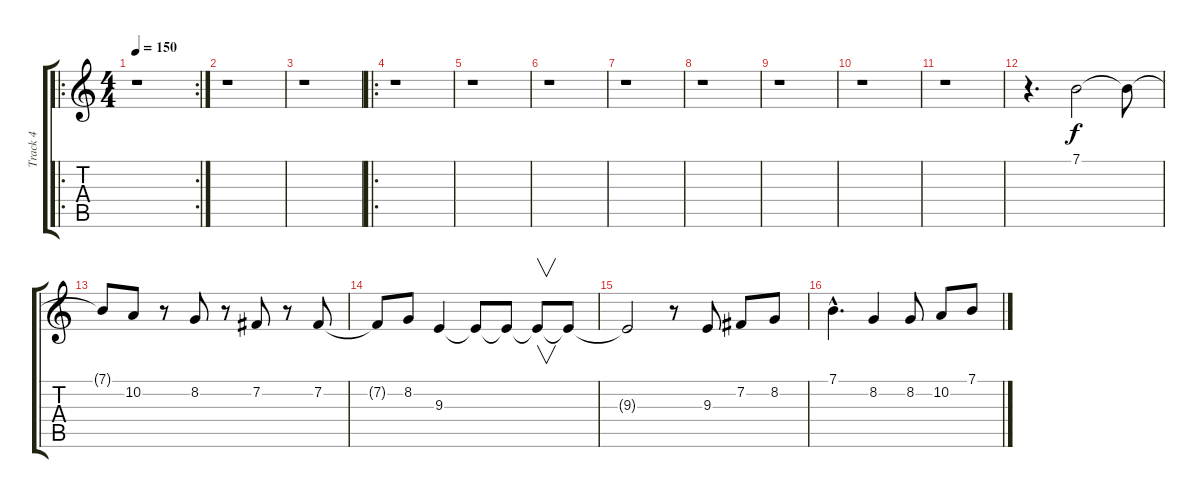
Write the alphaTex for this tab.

\track ("Track 4" "Track 4") {instrument trumpet}
\staff {score tabs}
\tuning (E4 B3 G3 D3 A2 E2) {hide}
\ro
\rc 2
\ts (4 4)
\tempo 150
\clef g2
\ks c
r.1{dy f instrument trumpet} |
r.1 |
r.1 |
\ro
r.1 |
r.1 |
r.1 |
r.1 |
r.1 |
r.1 |
r.1 |
r.1 |
r.4{d} 7.1.2 7.1{t}.8 |
7.1{t}.8 10.2.8 r.8 8.2.8 r.8 7.2.8 r.8 7.2.8 |
7.2{t}.8 8.2.8 9.3.4 9.3{t}.8 9.3{t}.8 9.3{t}.8{v} 9.3{t}.8 |
9.3{t}.2 r.8 9.3.8 7.2.8 8.2.8 |
7.1{hac}.4{d} 8.2.4 8.2.8 10.2.8 7.1.8
